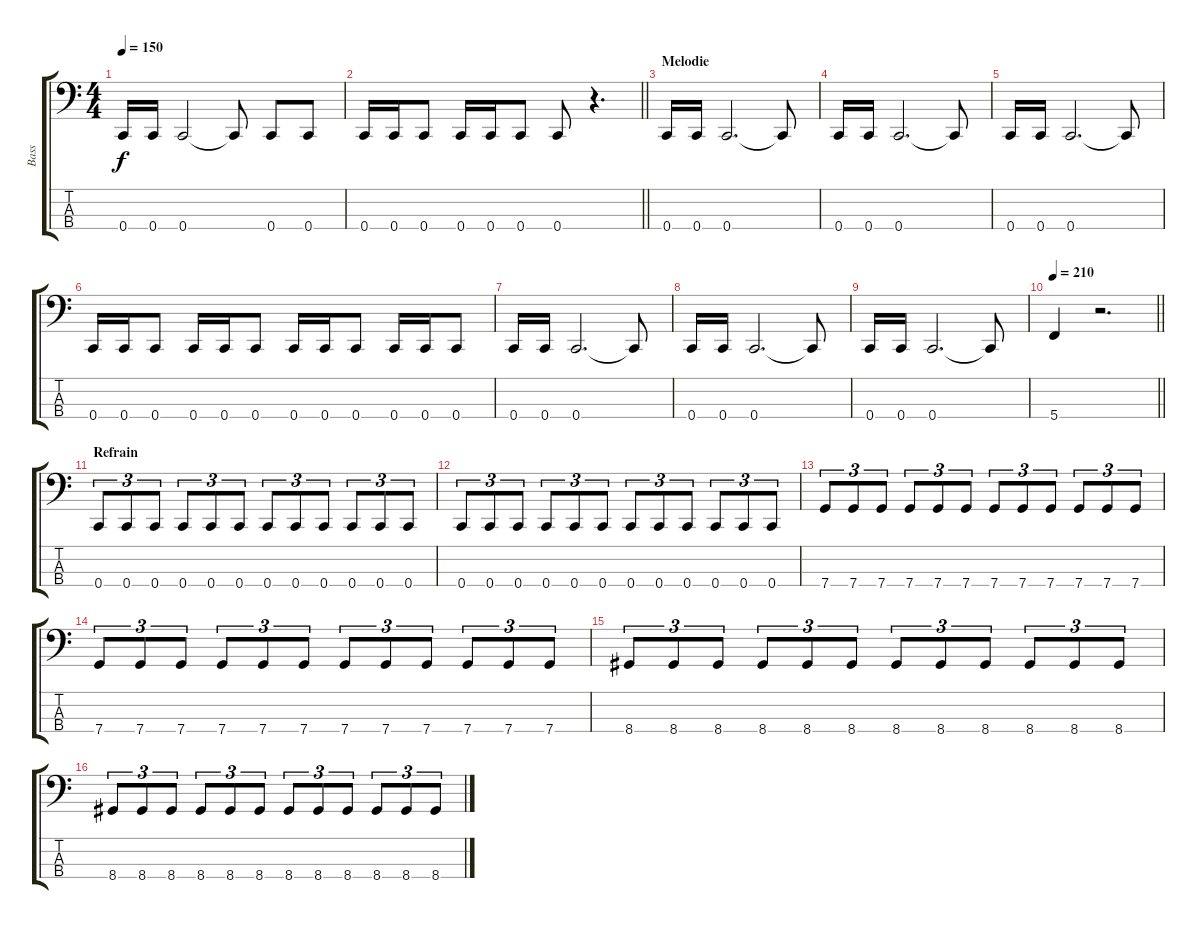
\track ("Bass" "Bass") {instrument electricbassfinger}
\staff {score tabs}
\tuning (F2 C2 G1 C1) {hide}
\ts (4 4)
\tempo 150
\clef f4
\ks c
0.4.16{dy f} 0.4.16 0.4.2 0.4{t}.8 0.4.8 0.4.8 |
\barLineRight lightlight
0.4.16 0.4.16 0.4.8 0.4.16 0.4.16 0.4.8 0.4.8 r.4{d} |
\section ("" "Melodie")
0.4.16 0.4.16 0.4.2{d} 0.4{t}.8 |
0.4.16 0.4.16 0.4.2{d} 0.4{t}.8 |
0.4.16 0.4.16 0.4.2{d} 0.4{t}.8 |
0.4.16 0.4.16 0.4.8 0.4.16 0.4.16 0.4.8 0.4.16 0.4.16 0.4.8 0.4.16 0.4.16 0.4.8 |
0.4.16 0.4.16 0.4.2{d} 0.4{t}.8 |
0.4.16 0.4.16 0.4.2{d} 0.4{t}.8 |
0.4.16 0.4.16 0.4.2{d} 0.4{t}.8 |
\tempo 210
\barLineRight lightlight
5.4.4 r.2{d} |
\section ("" "Refrain")
0.4.8{tu (3 2)} 0.4.8{tu (3 2)} 0.4.8{tu (3 2)} 0.4.8{tu (3 2)} 0.4.8{tu (3 2)} 0.4.8{tu (3 2)} 0.4.8{tu (3 2)} 0.4.8{tu (3 2)} 0.4.8{tu (3 2)} 0.4.8{tu (3 2)} 0.4.8{tu (3 2)} 0.4.8{tu (3 2)} |
0.4.8{tu (3 2)} 0.4.8{tu (3 2)} 0.4.8{tu (3 2)} 0.4.8{tu (3 2)} 0.4.8{tu (3 2)} 0.4.8{tu (3 2)} 0.4.8{tu (3 2)} 0.4.8{tu (3 2)} 0.4.8{tu (3 2)} 0.4.8{tu (3 2)} 0.4.8{tu (3 2)} 0.4.8{tu (3 2)} |
7.4.8{tu (3 2)} 7.4.8{tu (3 2)} 7.4.8{tu (3 2)} 7.4.8{tu (3 2)} 7.4.8{tu (3 2)} 7.4.8{tu (3 2)} 7.4.8{tu (3 2)} 7.4.8{tu (3 2)} 7.4.8{tu (3 2)} 7.4.8{tu (3 2)} 7.4.8{tu (3 2)} 7.4.8{tu (3 2)} |
7.4.8{tu (3 2)} 7.4.8{tu (3 2)} 7.4.8{tu (3 2)} 7.4.8{tu (3 2)} 7.4.8{tu (3 2)} 7.4.8{tu (3 2)} 7.4.8{tu (3 2)} 7.4.8{tu (3 2)} 7.4.8{tu (3 2)} 7.4.8{tu (3 2)} 7.4.8{tu (3 2)} 7.4.8{tu (3 2)} |
8.4.8{tu (3 2)} 8.4.8{tu (3 2)} 8.4.8{tu (3 2)} 8.4.8{tu (3 2)} 8.4.8{tu (3 2)} 8.4.8{tu (3 2)} 8.4.8{tu (3 2)} 8.4.8{tu (3 2)} 8.4.8{tu (3 2)} 8.4.8{tu (3 2)} 8.4.8{tu (3 2)} 8.4.8{tu (3 2)} |
8.4.8{tu (3 2)} 8.4.8{tu (3 2)} 8.4.8{tu (3 2)} 8.4.8{tu (3 2)} 8.4.8{tu (3 2)} 8.4.8{tu (3 2)} 8.4.8{tu (3 2)} 8.4.8{tu (3 2)} 8.4.8{tu (3 2)} 8.4.8{tu (3 2)} 8.4.8{tu (3 2)} 8.4.8{tu (3 2)}
